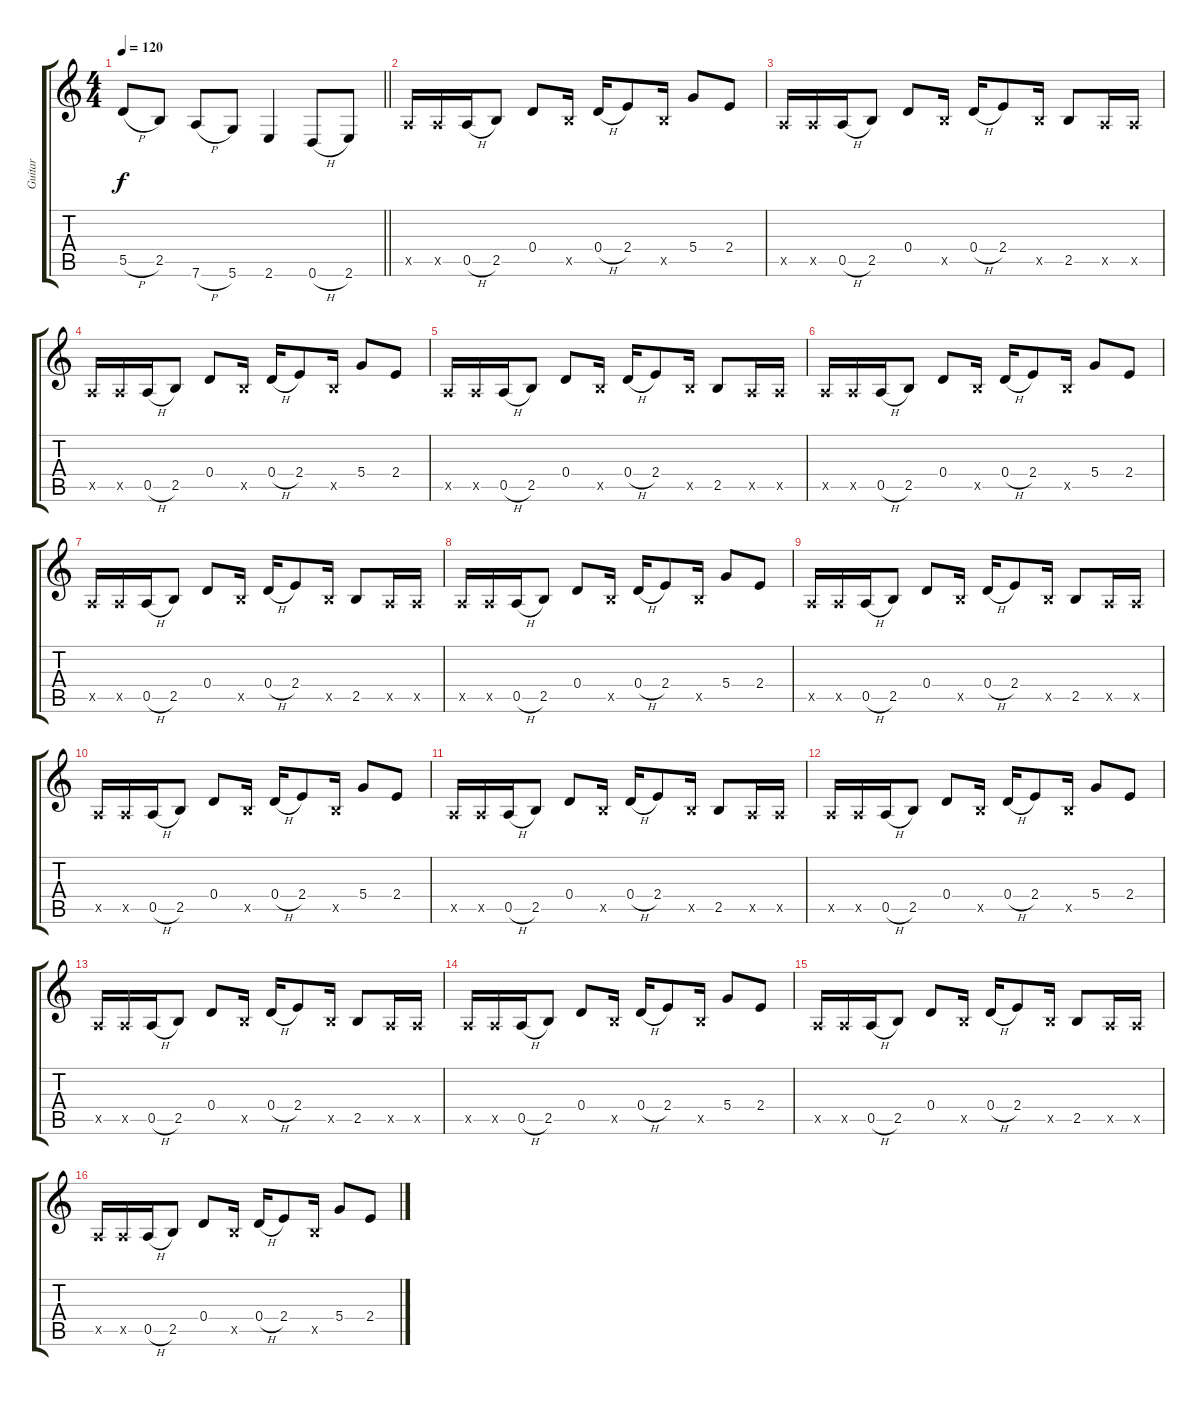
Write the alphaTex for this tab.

\track ("Guitar" "Guitar") {instrument overdrivenguitar}
\staff {score tabs}
\tuning (E4 B3 G3 D3 A2 D2) {hide}
\ts (4 4)
\tempo 120
\clef g2
\barLineRight lightlight
\ks c
5.5{h}.8{dy f} 2.5.8 7.6{h}.8 5.6.8 2.6.4 0.6{h}.8 2.6.8 |
0.5{x}.16 0.5{x}.16 0.5{h}.16 2.5.8 0.4.8 2.5{x}.16 0.4{h}.16 2.4.8 2.5{x}.16 5.4.8 2.4.8 |
0.5{x}.16 0.5{x}.16 0.5{h}.16 2.5.8 0.4.8 2.5{x}.16 0.4{h}.16 2.4.8 2.5{x}.16 2.5.8 0.5{x}.16 0.5{x}.16 |
0.5{x}.16 0.5{x}.16 0.5{h}.16 2.5.8 0.4.8 2.5{x}.16 0.4{h}.16 2.4.8 2.5{x}.16 5.4.8 2.4.8 |
0.5{x}.16 0.5{x}.16 0.5{h}.16 2.5.8 0.4.8 2.5{x}.16 0.4{h}.16 2.4.8 2.5{x}.16 2.5.8 0.5{x}.16 0.5{x}.16 |
0.5{x}.16 0.5{x}.16 0.5{h}.16 2.5.8 0.4.8 2.5{x}.16 0.4{h}.16 2.4.8 2.5{x}.16 5.4.8 2.4.8 |
0.5{x}.16 0.5{x}.16 0.5{h}.16 2.5.8 0.4.8 2.5{x}.16 0.4{h}.16 2.4.8 2.5{x}.16 2.5.8 0.5{x}.16 0.5{x}.16 |
0.5{x}.16 0.5{x}.16 0.5{h}.16 2.5.8 0.4.8 2.5{x}.16 0.4{h}.16 2.4.8 2.5{x}.16 5.4.8 2.4.8 |
0.5{x}.16 0.5{x}.16 0.5{h}.16 2.5.8 0.4.8 2.5{x}.16 0.4{h}.16 2.4.8 2.5{x}.16 2.5.8 0.5{x}.16 0.5{x}.16 |
0.5{x}.16 0.5{x}.16 0.5{h}.16 2.5.8 0.4.8 2.5{x}.16 0.4{h}.16 2.4.8 2.5{x}.16 5.4.8 2.4.8 |
0.5{x}.16 0.5{x}.16 0.5{h}.16 2.5.8 0.4.8 2.5{x}.16 0.4{h}.16 2.4.8 2.5{x}.16 2.5.8 0.5{x}.16 0.5{x}.16 |
0.5{x}.16 0.5{x}.16 0.5{h}.16 2.5.8 0.4.8 2.5{x}.16 0.4{h}.16 2.4.8 2.5{x}.16 5.4.8 2.4.8 |
0.5{x}.16 0.5{x}.16 0.5{h}.16 2.5.8 0.4.8 2.5{x}.16 0.4{h}.16 2.4.8 2.5{x}.16 2.5.8 0.5{x}.16 0.5{x}.16 |
0.5{x}.16 0.5{x}.16 0.5{h}.16 2.5.8 0.4.8 2.5{x}.16 0.4{h}.16 2.4.8 2.5{x}.16 5.4.8 2.4.8 |
0.5{x}.16 0.5{x}.16 0.5{h}.16 2.5.8 0.4.8 2.5{x}.16 0.4{h}.16 2.4.8 2.5{x}.16 2.5.8 0.5{x}.16 0.5{x}.16 |
0.5{x}.16 0.5{x}.16 0.5{h}.16 2.5.8 0.4.8 2.5{x}.16 0.4{h}.16 2.4.8 2.5{x}.16 5.4.8 2.4.8
